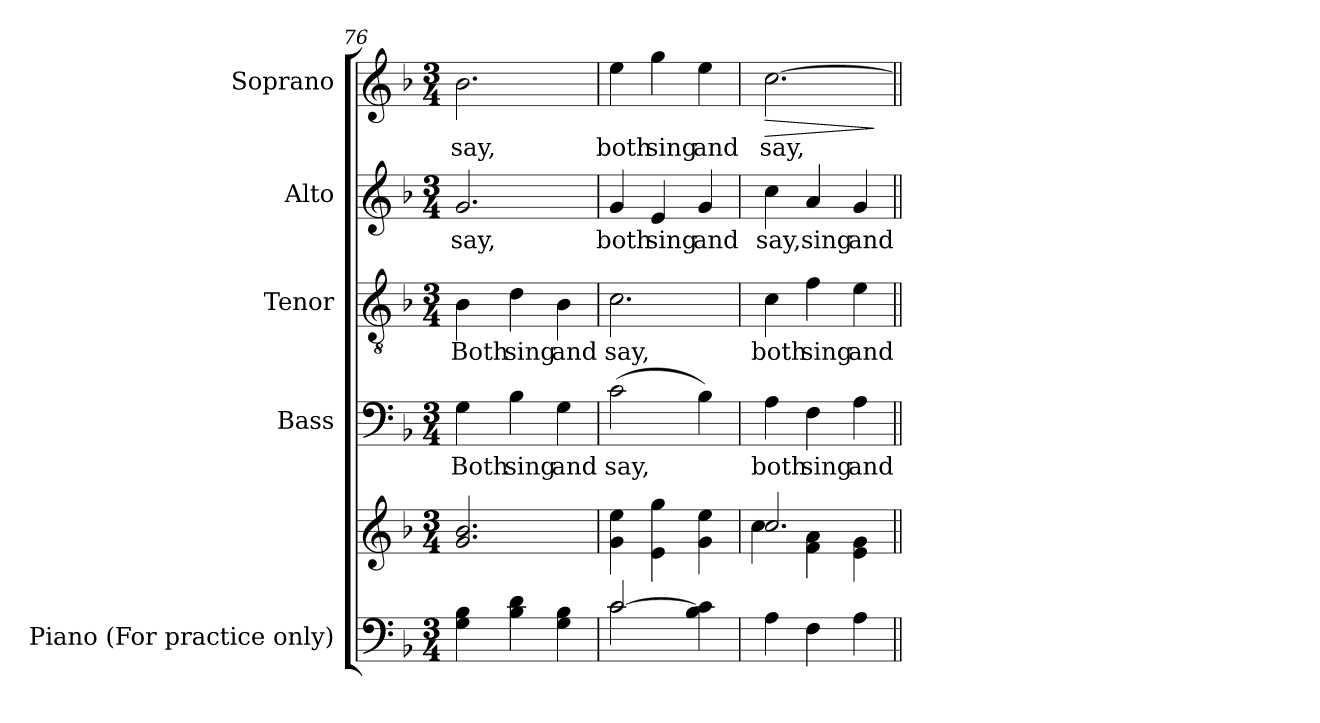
**kern	**kern	**kern	**text	**kern	**text	**kern	**text	**kern	**text	**dynam
*part5	*part5	*part4	*part4	*part3	*part3	*part2	*part2	*part1	*part1	*part1
*staff6	*staff5	*staff4	*staff4	*staff3	*staff3	*staff2	*staff2	*staff1	*staff1	*staff1
*I"Piano (For practice only)	*	*I"Bass	*	*I"Tenor	*	*I"Alto	*	*I"Soprano	*	*
*I'Pno.	*	*I'B.	*	*I'T.	*	*I'A.	*	*I'S.	*	*
*clefF4	*clefG2	*clefF4	*	*clefGv2	*	*clefG2	*	*clefG2	*	*
*	*	*	*	*ITrd7c12	*	*	*	*	*	*
*k[b-]	*k[b-]	*k[b-]	*	*k[b-]	*	*k[b-]	*	*k[b-]	*	*
*F:	*F:	*F:	*	*F:	*	*F:	*	*F:	*	*
*M3/4	*M3/4	*M3/4	*	*M3/4	*	*M3/4	*	*M3/4	*	*
=76	=76	=76	=76	=76	=76	=76	=76	=76	=76	=76
!	!	!	!LO:LY:b:color=#000000	!	!	!	!	!	!	!
!	!	!	!	!	!LO:LY:b:color=#000000	!	!	!	!	!
!	!	!	!	!	!	!	!LO:LY:b:color=#000000	!	!	!
!	!	!	!	!	!	!	!	!	!LO:LY:b:color=#000000	!
4Gi\ 4B-i	2.gi/ 2.b-i	4Gi\	Both	4BB-i\	Both	2.gi/	say,	2.b-i\	say,	.
!	!	!	!LO:LY:b:color=#000000	!	!	!	!	!	!	!
!	!	!	!	!	!LO:LY:b:color=#000000	!	!	!	!	!
4B-i\ 4di	.	4B-i\	sing	4Di\	sing	.	.	.	.	.
!	!	!	!LO:LY:b:color=#000000	!	!	!	!	!	!	!
!	!	!	!	!	!LO:LY:b:color=#000000	!	!	!	!	!
4Gi\ 4B-i	.	4Gi\	and	4BB-i\	and	.	.	.	.	.
=77	=77	=77	=77	=77	=77	=77	=77	=77	=77	=77
*^	*	*	*	*	*	*	*	*	*	*
!	!	!	!	!LO:LY:b:color=#000000	!	!	!	!	!	!	!
!	!	!	!	!	!	!LO:LY:b:color=#000000	!	!	!	!	!
!	!	!	!	!	!	!	!	!LO:LY:b:color=#000000	!	!	!
!	!	!	!	!	!	!	!	!	!	!LO:LY:b:color=#000000	!
[2ci/	2ci\	4gi\ 4eei	(2ci\	say,	2.Ci\	say,	4gi/	both	4eei\	both	.
!	!	!	!	!	!	!	!	!LO:LY:b:color=#000000	!	!	!
!	!	!	!	!	!	!	!	!	!	!LO:LY:b:color=#000000	!
.	.	4ei\ 4ggi	.	.	.	.	4ei/	sing	4ggi\	sing	.
!	!	!	!	!	!	!	!	!LO:LY:b:color=#000000	!	!	!
!	!	!	!	!	!	!	!	!	!	!LO:LY:b:color=#000000	!
4ryy	4B-i\ 4ci]	4gi\ 4eei	4B-i\)	.	.	.	4gi/	and	4eei\	and	.
*v	*v	*	*	*	*	*	*	*	*	*	*
!!LO:PB:g=z
=78	=78	=78	=78	=78	=78	=78	=78	=78	=78	=78
*	*^	*	*	*	*	*	*	*	*	*
*^	*	*	*	*	*	*	*	*	*	*	*
!	!	!	!	!	!LO:LY:b:color=#000000	!	!	!	!	!	!	!
*v	*v	*	*	*	*	*	*	*	*	*	*	*
*^	*	*	*	*	*	*	*	*	*	*	*
!	!	!	!	!	!	!	!LO:LY:b:color=#000000	!	!	!	!	!
*v	*v	*	*	*	*	*	*	*	*	*	*	*
*^	*	*	*	*	*	*	*	*	*	*	*
!	!	!	!	!	!	!	!	!	!LO:LY:b:color=#000000	!	!	!
*v	*v	*	*	*	*	*	*	*	*	*	*	*
*^	*	*	*	*	*	*	*	*	*	*	*
!	!	!	!	!	!	!	!	!	!	!	!LO:LY:b:color=#000000	!LO:HP:b
*v	*v	*	*	*	*	*	*	*	*	*	*	*
4Ai\	2.cci/	4cci\	4Ai\	both	4Ci\	both	4cci\	say,	[2.cci\	say,	>
!	!	!	!	!LO:LY:b:color=#000000	!	!	!	!	!	!	!
!	!	!	!	!	!	!LO:LY:b:color=#000000	!	!	!	!	!
!	!	!	!	!	!	!	!	!LO:LY:b:color=#000000	!	!	!
4Fi\	.	4fi\ 4ai	4Fi\	sing	4Fi\	sing	4ai/	sing	.	.	.
!	!	!	!	!LO:LY:b:color=#000000	!	!	!	!	!	!	!
!	!	!	!	!	!	!LO:LY:b:color=#000000	!	!	!	!	!
!	!	!	!	!	!	!	!	!LO:LY:b:color=#000000	!	!	!
4Ai\	.	4ei\ 4gi	4Ai\	and	4Ei\	and	4gi/	and	.	.	.
*	*v	*v	*	*	*	*	*	*	*	*	*
.	.	.	.	.	.	.	.	.	.	]
=||	=||	=||	=||	=||	=||	=||	=||	=||	=||	=||
*-	*-	*-	*-	*-	*-	*-	*-	*-	*-	*-
